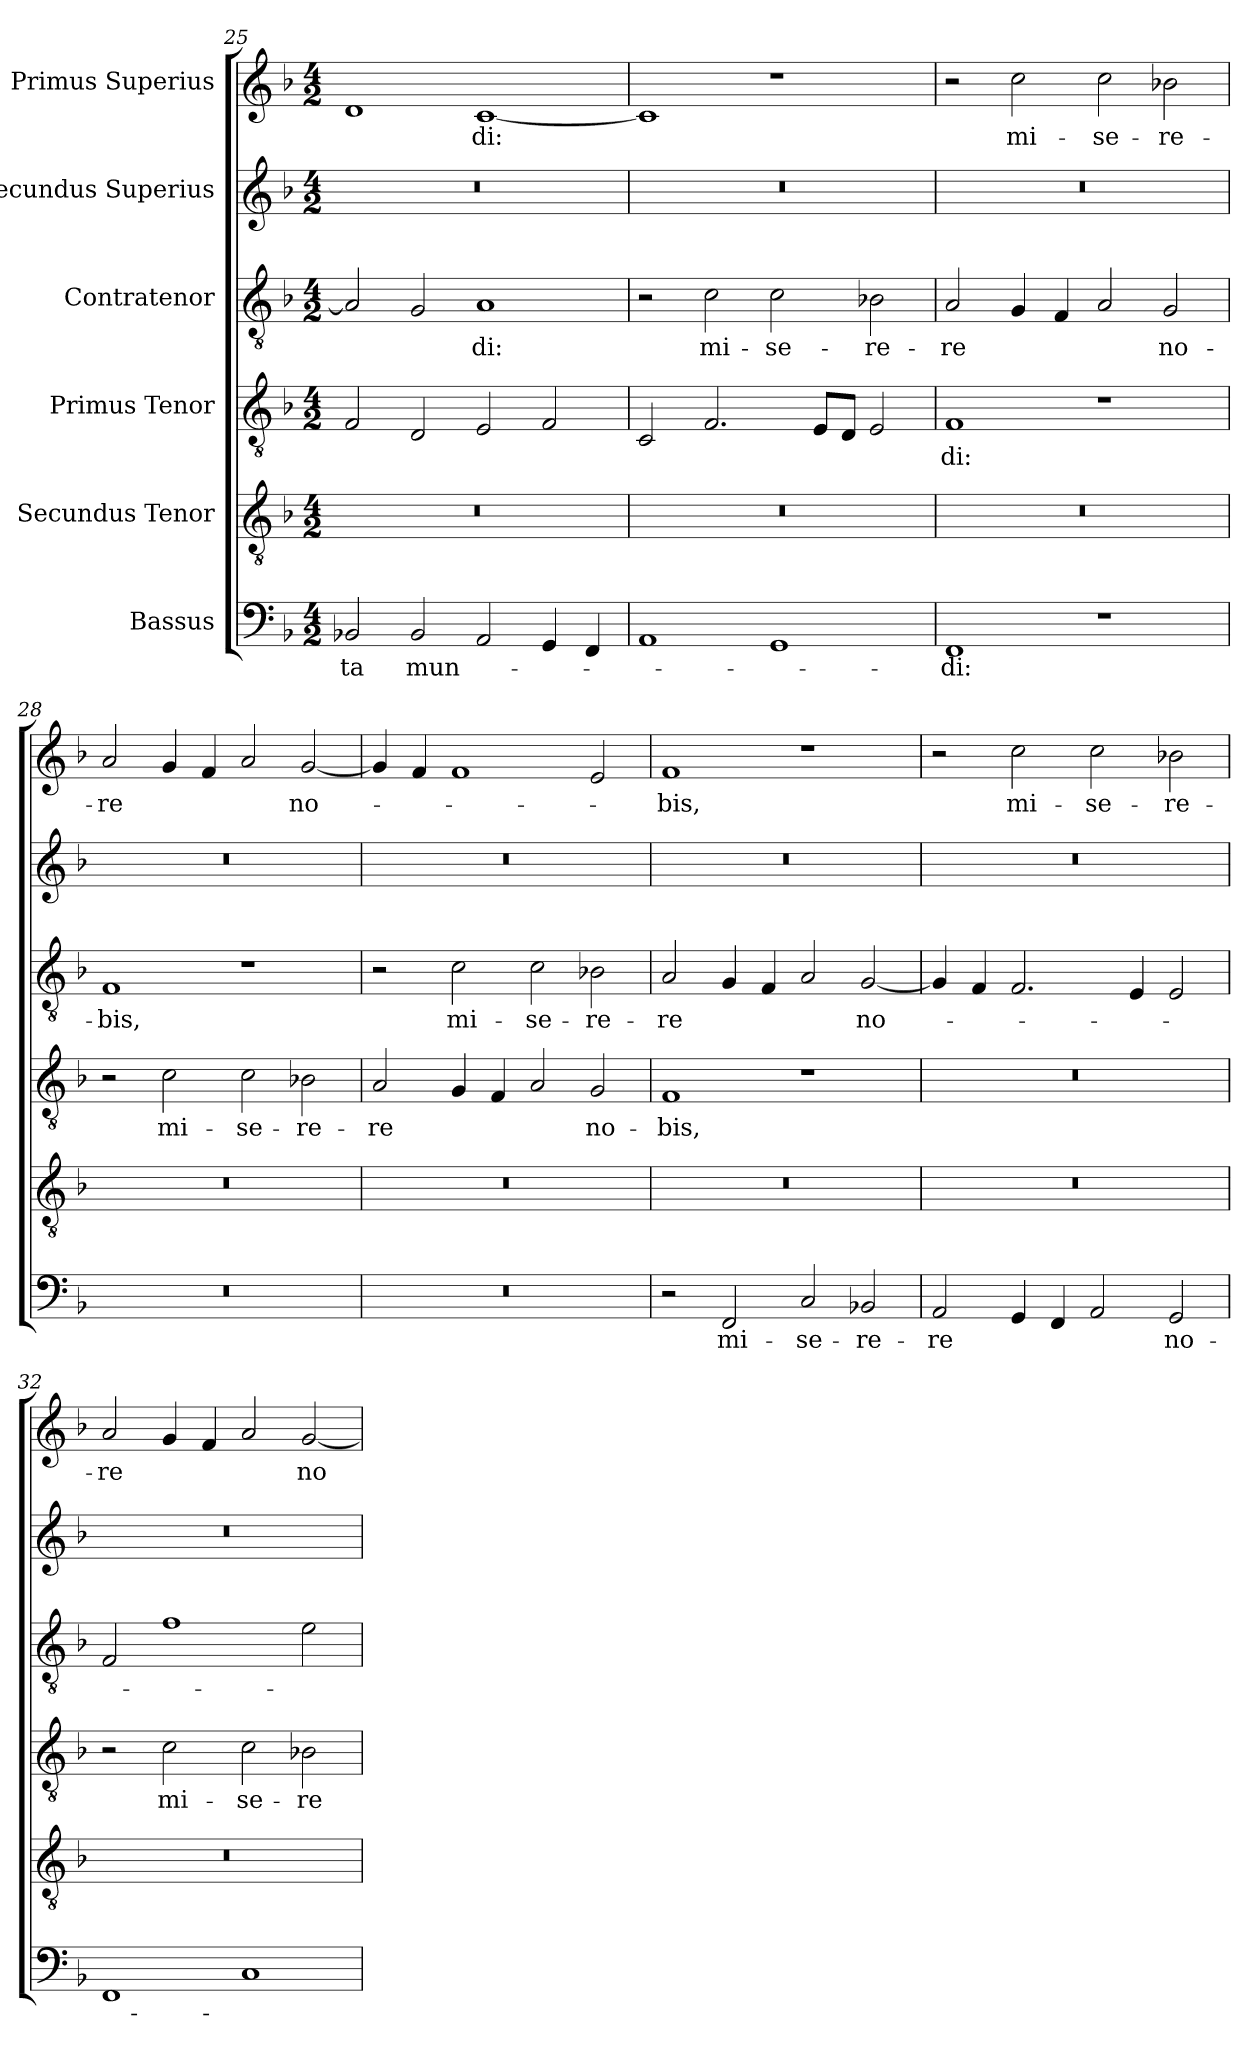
**kern	**text	**kern	**kern	**text	**kern	**text	**kern	**kern	**text
*part6	*part6	*part5	*part4	*part4	*part3	*part3	*part2	*part1	*part1
*staff6	*staff6	*staff5	*staff4	*staff4	*staff3	*staff3	*staff2	*staff1	*staff1
*I"Bassus	*	*I"Secundus Tenor	*I"Primus Tenor	*	*I"Contratenor	*	*I"Secundus Superius	*I"Primus Superius	*
*clefF4	*	*clefGv2	*clefGv2	*	*clefGv2	*	*clefG2	*clefG2	*
*k[b-]	*	*k[b-]	*k[b-]	*	*k[b-]	*	*k[b-]	*k[b-]	*
*M4/2	*	*M4/2	*M4/2	*	*M4/2	*	*M4/2	*M4/2	*
=25	=25	=25	=25	=25	=25	=25	=25	=25	=25
2BB-X/	-ta	0r	2F/	.	2A/]	.	0r	1d/	.
2BB-/	mun-	.	2D/	.	2G/	.	.	.	.
2AA/	.	.	2E/	.	1A/	-di:	.	[1c/	-di:
4GG/	.	.	2F/	.	.	.	.	.	.
4FF/	.	.	.	.	.	.	.	.	.
=26	=26	=26	=26	=26	=26	=26	=26	=26	=26
1AA/	.	0r	2C/	.	2r	.	0r	1c/]	.
.	.	.	2.F/	.	2c\	mi-	.	.	.
1GG/	.	.	.	.	2c\	-se-	.	1r	.
.	.	.	8E/L	.	.	.	.	.	.
.	.	.	8D/J	.	.	.	.	.	.
.	.	.	2E/	.	2B-X\	-re-	.	.	.
=27	=27	=27	=27	=27	=27	=27	=27	=27	=27
1FF/	-di:	0r	1F/	-di:	2A/	-re	0r	2r	.
.	.	.	.	.	4G/	.	.	2cc\	mi-
.	.	.	.	.	4F/	.	.	.	.
1r	.	.	1r	.	2A/	.	.	2cc\	-se-
.	.	.	.	.	2G/	no-	.	2b-X\	-re-
=28	=28	=28	=28	=28	=28	=28	=28	=28	=28
0r	.	0r	2r	.	1F/	-bis,	0r	2a/	-re
.	.	.	2c\	mi-	.	.	.	4g/	.
.	.	.	.	.	.	.	.	4f/	.
.	.	.	2c\	-se-	1r	.	.	2a/	.
.	.	.	2B-X\	-re-	.	.	.	[2g/	no-
=29	=29	=29	=29	=29	=29	=29	=29	=29	=29
0r	.	0r	2A/	-re	2r	.	0r	4g/]	.
.	.	.	.	.	.	.	.	4f/	.
.	.	.	4G/	.	2c\	mi-	.	1f/	.
.	.	.	4F/	.	.	.	.	.	.
.	.	.	2A/	.	2c\	-se-	.	.	.
.	.	.	2G/	no-	2B-X\	-re-	.	2e/	.
=30	=30	=30	=30	=30	=30	=30	=30	=30	=30
2r	.	0r	1F/	-bis,	2A/	-re	0r	1f/	-bis,
2FF/	mi-	.	.	.	4G/	.	.	.	.
.	.	.	.	.	4F/	.	.	.	.
2C/	-se-	.	1r	.	2A/	.	.	1r	.
2BB-X/	-re-	.	.	.	[2G/	no-	.	.	.
=31	=31	=31	=31	=31	=31	=31	=31	=31	=31
2AA/	-re	0r	0r	.	4G/]	.	0r	2r	.
.	.	.	.	.	4F/	.	.	.	.
4GG/	.	.	.	.	2.F/	.	.	2cc\	mi-
4FF/	.	.	.	.	.	.	.	.	.
2AA/	.	.	.	.	.	.	.	2cc\	-se-
.	.	.	.	.	4E/	.	.	.	.
2GG/	no-	.	.	.	2E/	.	.	2b-X\	-re-
=32	=32	=32	=32	=32	=32	=32	=32	=32	=32
1FF/	.	0r	2r	.	2F/	.	0r	2a/	-re
.	.	.	2c\	mi-	1f\	.	.	4g/	.
.	.	.	.	.	.	.	.	4f/	.
1C/	.	.	2c\	-se-	.	.	.	2a/	.
.	.	.	2B-X\	-re-	2e\	.	.	[2g/	no-
=	=	=	=	=	=	=	=	=	=
*-	*-	*-	*-	*-	*-	*-	*-	*-	*-
